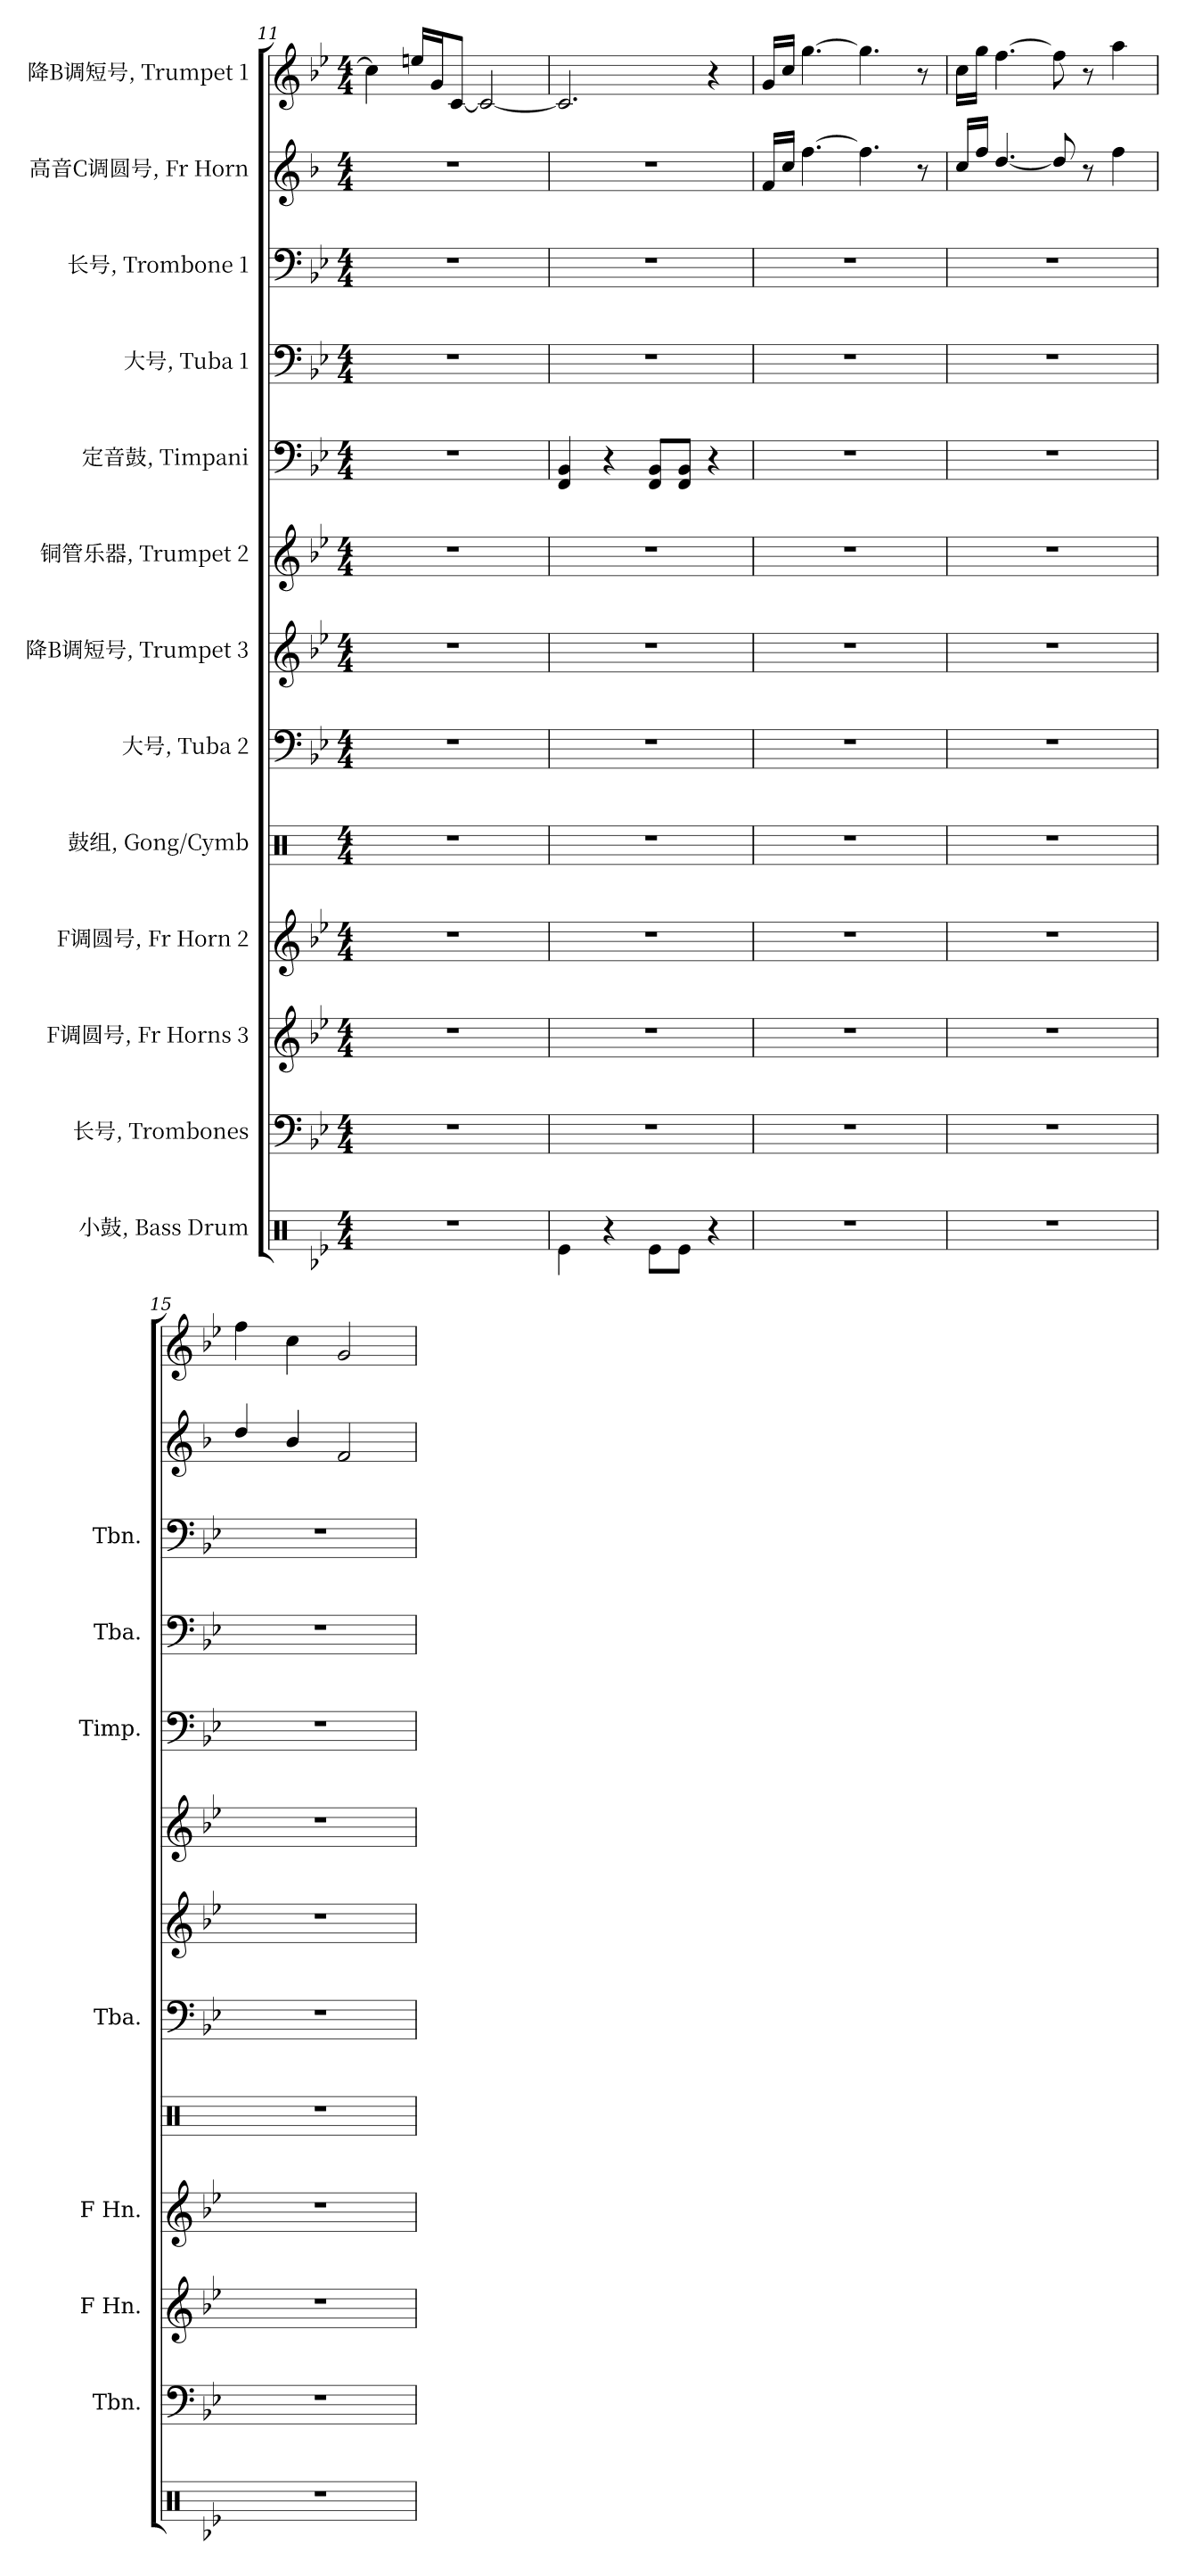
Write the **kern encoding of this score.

**kern	**kern	**kern	**kern	**kern	**kern	**kern	**kern	**kern	**kern	**kern	**kern	**kern
*part13	*part12	*part11	*part10	*part9	*part8	*part7	*part6	*part5	*part4	*part3	*part2	*part1
*staff13	*staff12	*staff11	*staff10	*staff9	*staff8	*staff7	*staff6	*staff5	*staff4	*staff3	*staff2	*staff1
*I"小鼓, Bass Drum	*I"长号, Trombones	*I"F调圆号, Fr Horns 3	*I"F调圆号, Fr Horn 2	*I"鼓组, Gong/Cymb	*I"大号, Tuba 2	*I"降B调短号, Trumpet 3	*I"铜管乐器, Trumpet 2	*I"定音鼓, Timpani	*I"大号, Tuba 1	*I"长号, Trombone 1	*I"高音C调圆号, Fr Horn	*I"降B调短号, Trumpet 1
*	*I'Tbn.	*I'F Hn.	*I'F Hn.	*	*I'Tba.	*	*	*I'Timp.	*I'Tba.	*I'Tbn.	*	*
*clefX	*clefF4	*clefG2	*clefG2	*clefX	*clefF4	*clefG2	*clefG2	*clefF4	*clefF4	*clefF4	*clefG2	*clefG2
*	*	*ITrd4c7	*ITrd4c7	*	*	*ITrd1c2	*	*	*	*	*ITrd4c7	*ITrd1c2
*k[b-e-]	*k[b-e-]	*k[b-e-a-]	*k[b-e-a-]	*k[]	*k[b-e-]	*k[b-e-a-d-]	*k[b-e-]	*k[b-e-]	*k[b-e-]	*k[b-e-]	*k[b-e-]	*k[b-e-a-d-]
*M4/4	*M4/4	*M4/4	*M4/4	*M4/4	*M4/4	*M4/4	*M4/4	*M4/4	*M4/4	*M4/4	*M4/4	*M4/4
=11	=11	=11	=11	=11	=11	=11	=11	=11	=11	=11	=11	=11
1r	1r	1r	1r	1r	1r	1r	1r	1r	1r	1r	1r	4b-\]
.	.	.	.	.	.	.	.	.	.	.	.	16ddn/LL
.	.	.	.	.	.	.	.	.	.	.	.	16f/J
.	.	.	.	.	.	.	.	.	.	.	.	[8B-/J
*	*	*	*	*	*	*	*	*	*	*	*	*MM53
.	.	.	.	.	.	.	.	.	.	.	.	2B-/_
!!LO:PB:g=z
=12	=12	=12	=12	=12	=12	=12	=12	=12	=12	=12	=12	=12
*	*	*	*	*	*	*	*	*	*	*	*	*MM60
4Re\	1r	1r	1r	1r	1r	1r	1r	4FF/ 4BB-/	1r	1r	1r	2.B-/]
4r	.	.	.	.	.	.	.	4r	.	.	.	.
8Re\L	.	.	.	.	.	.	.	8FF/ 8BB-/L	.	.	.	.
8Re\J	.	.	.	.	.	.	.	8FF/ 8BB-/J	.	.	.	.
*	*	*	*	*	*	*	*	*	*	*	*	*MM48
4r	.	.	.	.	.	.	.	4r	.	.	.	4r
=13	=13	=13	=13	=13	=13	=13	=13	=13	=13	=13	=13	=13
*	*	*	*	*	*	*	*	*	*	*	*	*MM65
1r	1r	1r	1r	1r	1r	1r	1r	1r	1r	1r	16B-/LL	16f/LL
.	.	.	.	.	.	.	.	.	.	.	16f/JJ	16b-/JJ
.	.	.	.	.	.	.	.	.	.	.	[4.b-\	[4.ff\
.	.	.	.	.	.	.	.	.	.	.	4.b-\]	4.ff\]
.	.	.	.	.	.	.	.	.	.	.	8r	8r
=14	=14	=14	=14	=14	=14	=14	=14	=14	=14	=14	=14	=14
*	*	*	*	*	*	*	*	*	*	*	*	*MM54
1r	1r	1r	1r	1r	1r	1r	1r	1r	1r	1r	16f/LL	16b-\LL
.	.	.	.	.	.	.	.	.	.	.	16b-/JJ	16ff\JJ
*	*	*	*	*	*	*	*	*	*	*	*	*MM61
.	.	.	.	.	.	.	.	.	.	.	[4.g/	[4.ee-\
.	.	.	.	.	.	.	.	.	.	.	8g/]	8ee-\]
.	.	.	.	.	.	.	.	.	.	.	8r	8r
*	*	*	*	*	*	*	*	*	*	*	*	*MM65
.	.	.	.	.	.	.	.	.	.	.	4b-\	4gg\
=15	=15	=15	=15	=15	=15	=15	=15	=15	=15	=15	=15	=15
*	*	*	*	*	*	*	*	*	*	*	*	*MM63
1r	1r	1r	1r	1r	1r	1r	1r	1r	1r	1r	4g/	4ee-\
*	*	*	*	*	*	*	*	*	*	*	*	*MM66
.	.	.	.	.	.	.	.	.	.	.	4e-/	4b-\
*	*	*	*	*	*	*	*	*	*	*	*	*MM55
.	.	.	.	.	.	.	.	.	.	.	2B-/	2f/
=	=	=	=	=	=	=	=	=	=	=	=	=
*-	*-	*-	*-	*-	*-	*-	*-	*-	*-	*-	*-	*-
